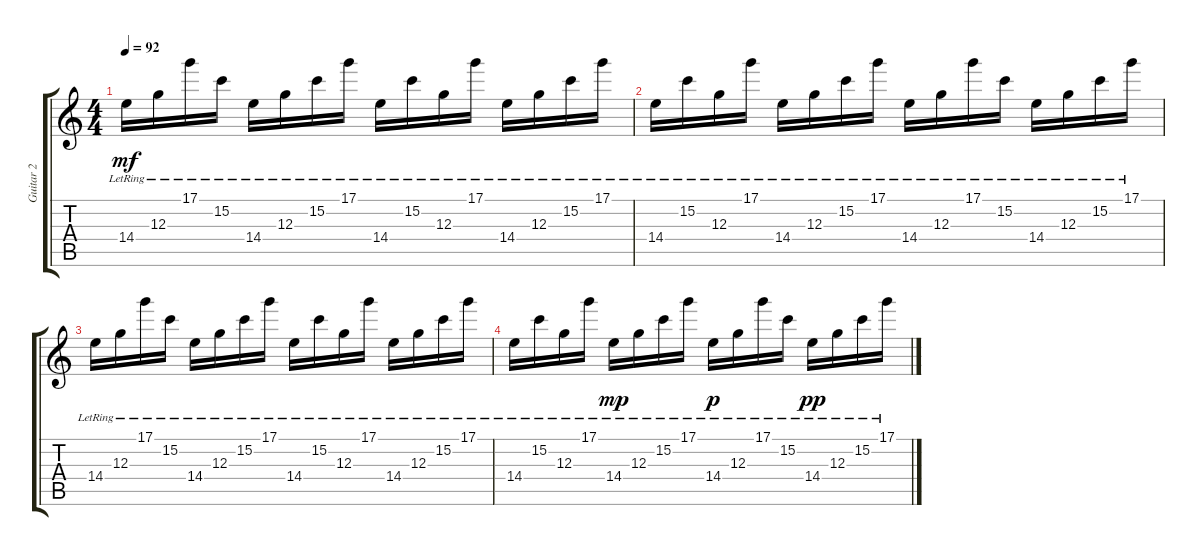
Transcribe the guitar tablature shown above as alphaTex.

\track ("Guitar 2" "Guitar 2") {instrument electricguitarclean}
\staff {score tabs}
\tuning (D4 A3 G3 D3 A2 D2) {hide}
\ts (4 4)
\tempo 92
\clef g2
\ks c
14.4{lr}.16{dy mf} 12.3{lr}.16 17.1{lr}.16 15.2{lr}.16 14.4{lr}.16 12.3{lr}.16 15.2{lr}.16 17.1{lr}.16 14.4{lr}.16 15.2{lr}.16 12.3{lr}.16 17.1{lr}.16 14.4{lr}.16 12.3{lr}.16 15.2{lr}.16 17.1{lr}.16 |
14.4{lr}.16 15.2{lr}.16 12.3{lr}.16 17.1{lr}.16 14.4{lr}.16 12.3{lr}.16 15.2{lr}.16 17.1{lr}.16 14.4{lr}.16 12.3{lr}.16 17.1{lr}.16 15.2{lr}.16 14.4{lr}.16 12.3{lr}.16 15.2{lr}.16 17.1{lr}.16 |
14.4{lr}.16 12.3{lr}.16 17.1{lr}.16 15.2{lr}.16 14.4{lr}.16 12.3{lr}.16 15.2{lr}.16 17.1{lr}.16 14.4{lr}.16 15.2{lr}.16 12.3{lr}.16 17.1{lr}.16 14.4{lr}.16 12.3{lr}.16 15.2{lr}.16 17.1{lr}.16 |
14.4{lr}.16 15.2{lr}.16 12.3{lr}.16 17.1{lr}.16 14.4{lr}.16{dy mp} 12.3{lr}.16 15.2{lr}.16 17.1{lr}.16 14.4{lr}.16{dy p} 12.3{lr}.16 17.1{lr}.16 15.2{lr}.16 14.4{lr}.16{dy pp} 12.3{lr}.16 15.2{lr}.16 17.1{lr}.16
